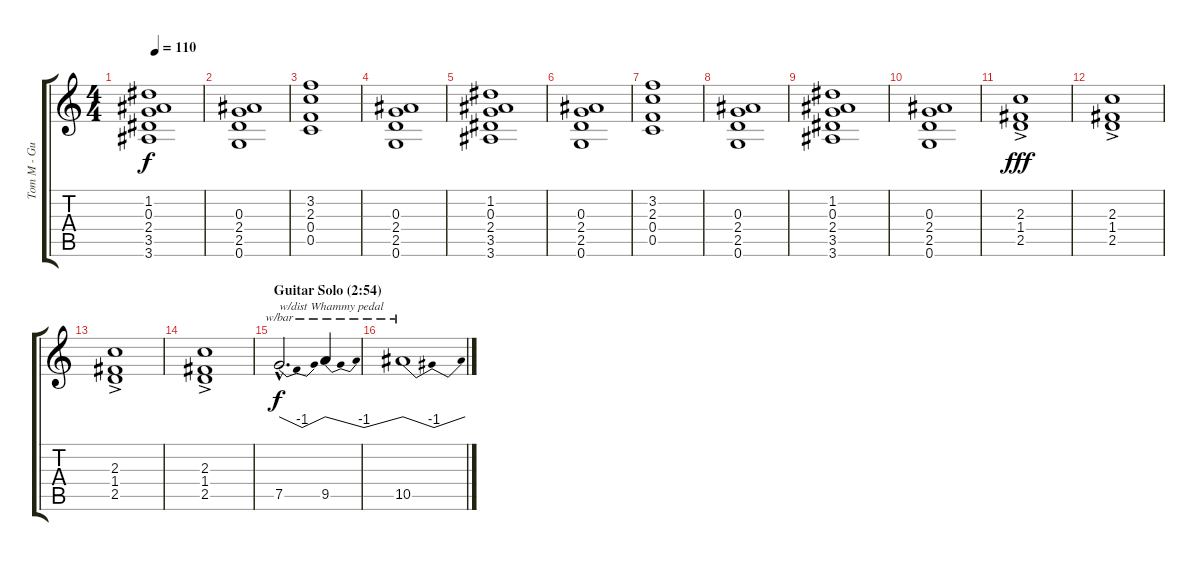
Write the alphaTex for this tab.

\track ("Tom M - Guitar" "Tom M - Gu") {instrument electricguitarclean}
\staff {score tabs}
\tuning (G4 D4 Bb3 F3 C3 G2) {hide}
\ts (4 4)
\tempo 110
\clef g2
\ks c
(1.2 0.3 2.4 3.5 3.6).1{dy f} |
(0.3 2.4 2.5 0.6).1 |
(3.2 2.3 0.4 0.5).1 |
(0.3 2.4 2.5 0.6).1 |
(1.2 0.3 2.4 3.5 3.6).1 |
(0.3 2.4 2.5 0.6).1 |
(3.2 2.3 0.4 0.5).1 |
(0.3 2.4 2.5 0.6).1 |
(1.2 0.3 2.4 3.5 3.6).1 |
(0.3 2.4 2.5 0.6).1 |
(2.3 1.4 2.5{ac}).1{dy fff} |
(2.3 1.4 2.5{ac}).1 |
(2.3 1.4 2.5{ac}).1 |
(2.3 1.4 2.5{ac}).1 |
\section ("" "Guitar Solo (2:54)")
7.5{hac}.2{d tbe (dip default 0 0 5 -4 60 0) txt "w/dist Whammy pedal" dy f instrument distortionguitar} 9.5.4{tbe (dip default 0 0 5 -4 60 0)} |
10.5.1{tbe (dip default 0 0 5 -4 60 0)}
